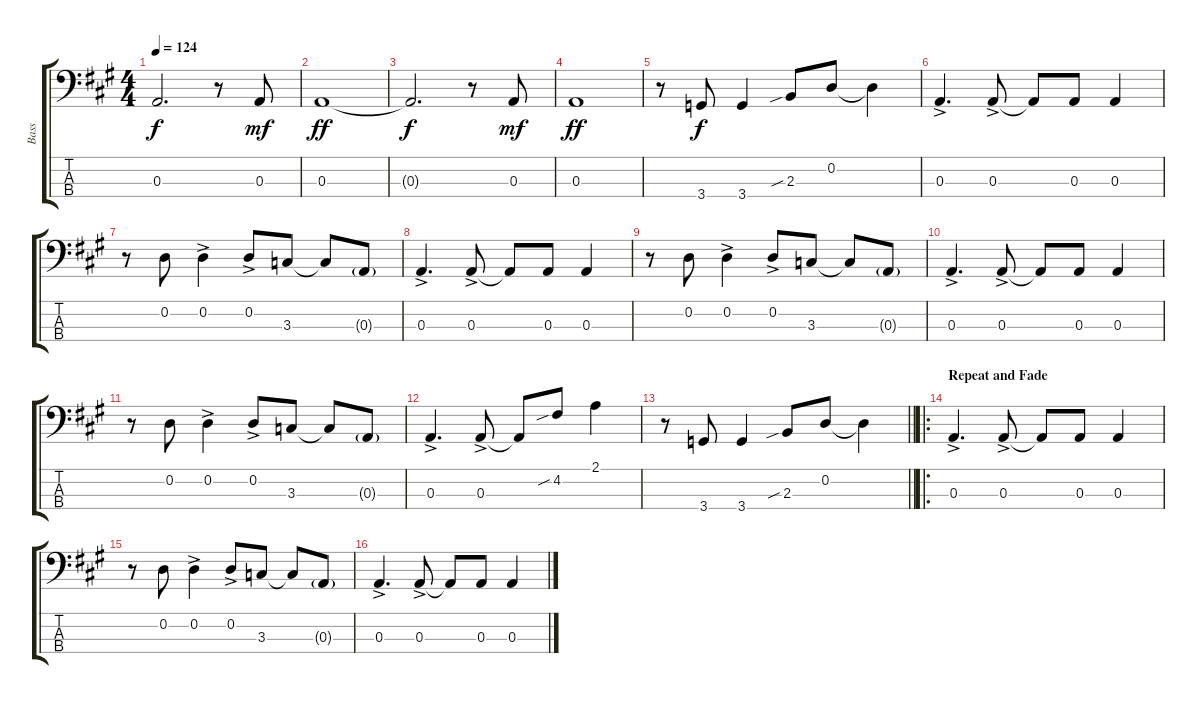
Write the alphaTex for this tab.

\track ("Bass" "Bass") {instrument electricbassfinger}
\staff {score tabs}
\tuning (G2 D2 A1 E1) {hide}
\ts (4 4)
\tempo 124
\clef f4
\ks a
0.3{t}.2{d dy f} r.8 0.3.8{dy mf} |
0.3.1{dy ff} |
0.3{t}.2{d dy f} r.8 0.3.8{dy mf} |
0.3.1{dy ff} |
r.8 3.4.8{dy f} 3.4.4 2.3{sib}.8 0.2.8 0.2{t}.4 |
0.3{ac}.4{d} 0.3{ac}.8 0.3{t}.8 0.3.8 0.3.4 |
r.8 0.2.8 0.2{ac}.4 0.2{ac}.8 3.3.8 3.3{t}.8 0.3{g}.8 |
0.3{ac}.4{d} 0.3{ac}.8 0.3{t}.8 0.3.8 0.3.4 |
r.8 0.2.8 0.2{ac}.4 0.2{ac}.8 3.3.8 3.3{t}.8 0.3{g}.8 |
0.3{ac}.4{d} 0.3{ac}.8 0.3{t}.8 0.3.8 0.3.4 |
r.8 0.2.8 0.2{ac}.4 0.2{ac}.8 3.3.8 3.3{t}.8 0.3{g}.8 |
0.3{ac}.4{d} 0.3{ac}.8 0.3{t}.8 4.2{sib}.8 2.1.4 |
\barLineRight lightlight
r.8 3.4.8 3.4.4 2.3{sib}.8 0.2.8 0.2{t}.4 |
\ro
\section ("" "Repeat and Fade")
0.3{ac}.4{d} 0.3{ac}.8 0.3{t}.8 0.3.8 0.3.4 |
r.8 0.2.8 0.2{ac}.4 0.2{ac}.8 3.3.8 3.3{t}.8 0.3{g}.8 |
0.3{ac}.4{d} 0.3{ac}.8 0.3{t}.8 0.3.8 0.3.4
